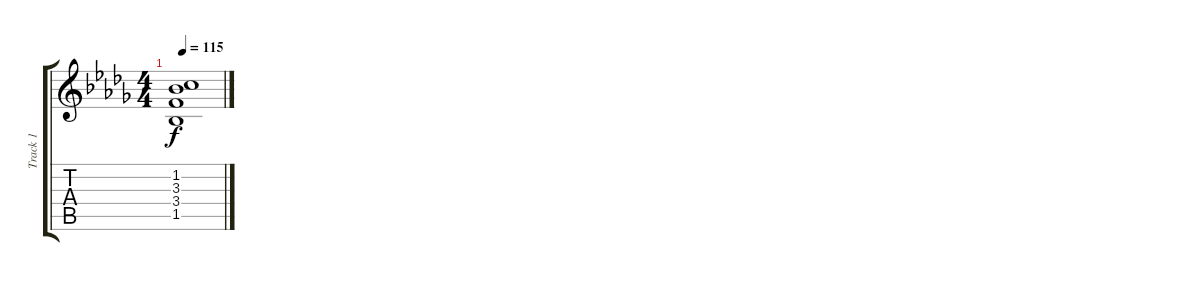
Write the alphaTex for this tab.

\track ("Track 1" "Track 1") {instrument acousticguitarsteel}
\staff {score tabs}
\tuning (E4 B3 G3 D3 A2 E2) {hide}
\ts (4 4)
\tempo 115
\clef g2
\ks db
(1.2{t} 3.3{t} 3.4{t} 1.5{t}).1{dy f}
